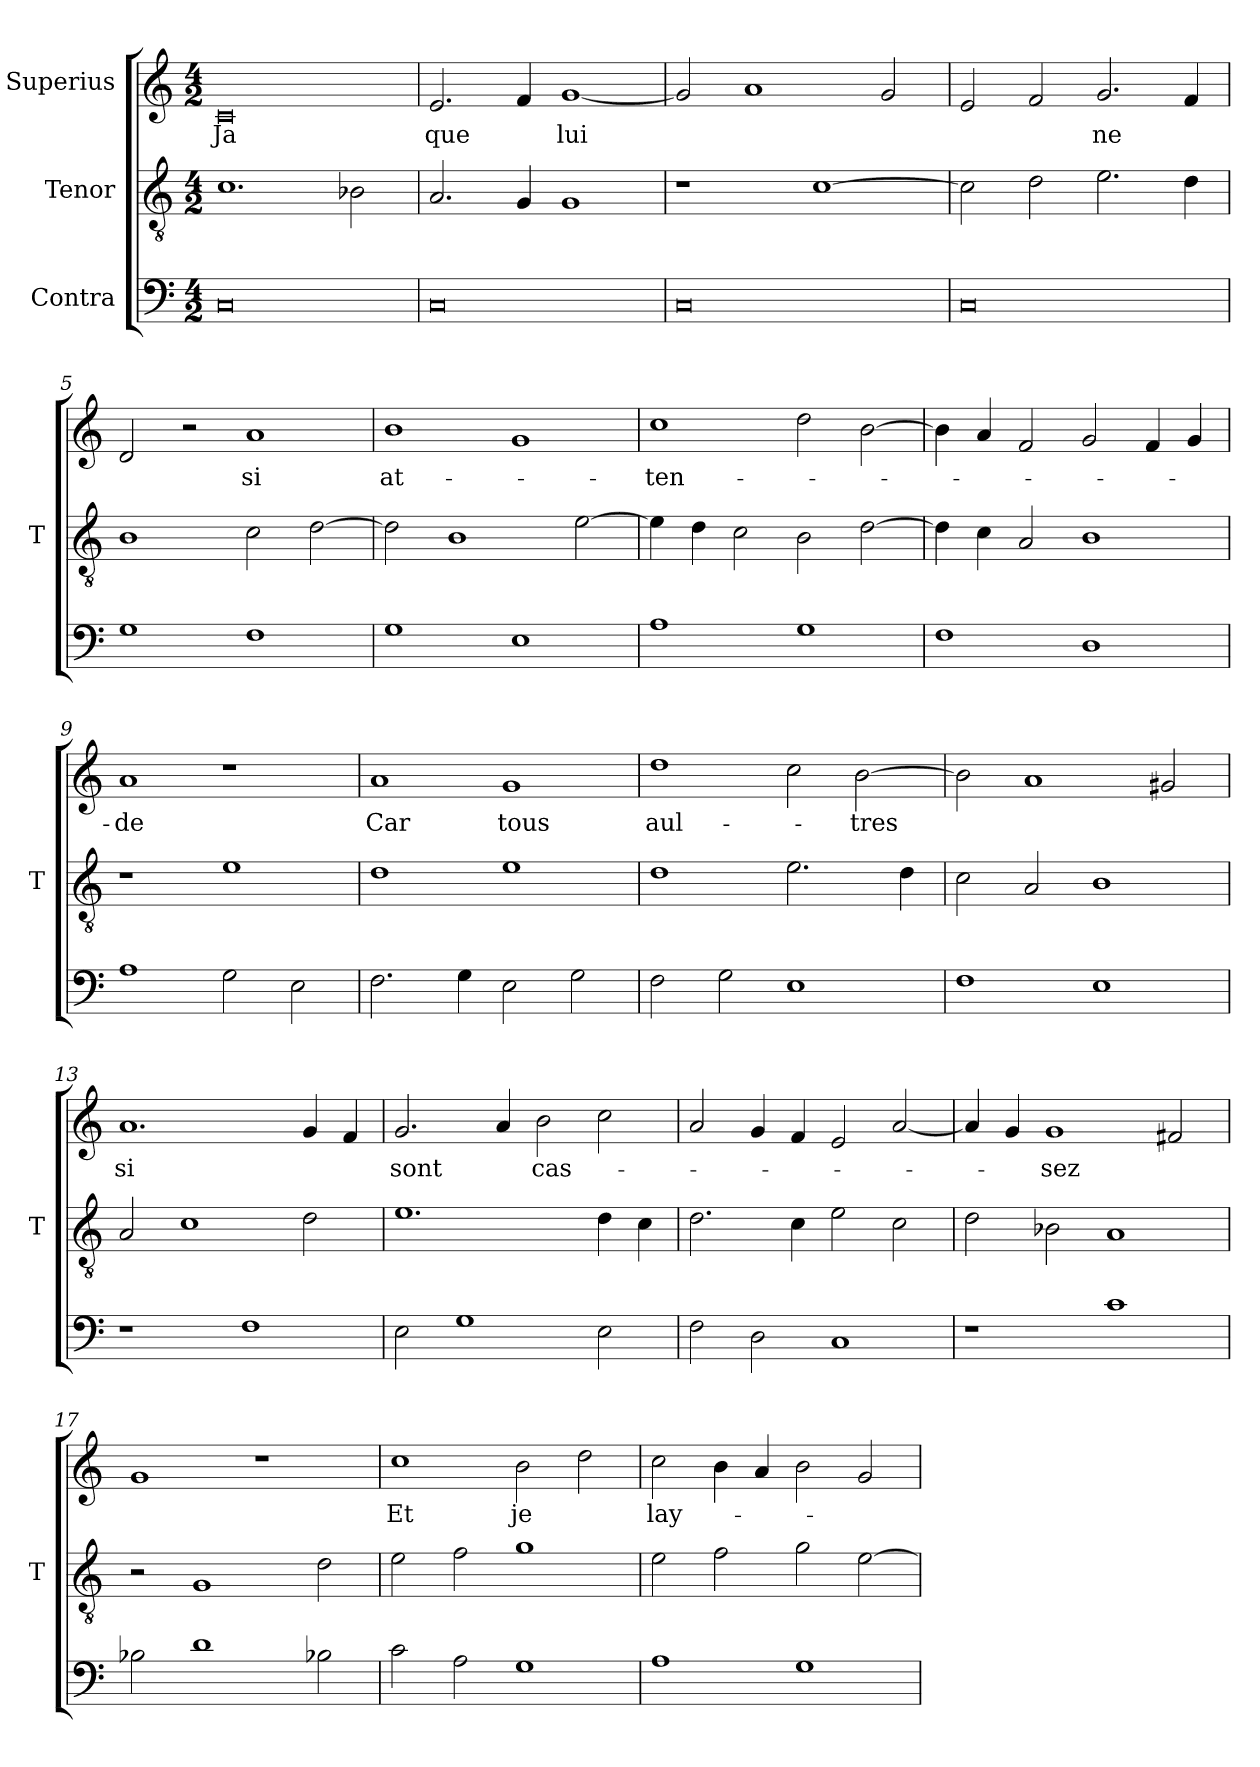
**kern	**kern	**kern	**text
*part3	*part2	*part1	*part1
*staff3	*staff2	*staff1	*staff1
*I"Contra	*I"Tenor	*I"Superius	*
*	*I'T	*	*
*clefF4	*clefGv2	*clefG2	*
*M4/2	*M4/2	*M4/2	*
=1	=1	=1	=1
0C	1.c	0c	-Ja
.	2B-X	.	.
=2	=2	=2	=2
0C	2.A	2.e	-que
.	4G	4f	.
.	1G	[1g	-lui
=3	=3	=3	=3
0C	1r	2g]	.
.	.	1a	.
.	[1c	.	.
.	.	2g	.
=4	=4	=4	=4
0C	2c]	2e	.
.	2d	2f	.
.	2.e	2.g	-ne
.	4d	4f	.
=5	=5	=5	=5
1G	1B	2d	.
.	.	2r	.
1F	2c	1a	-si
.	[2d	.	.
=6	=6	=6	=6
1G	2d]	1b	at-
.	1B	.	.
1E	.	1g	.
.	[2e	.	.
=7	=7	=7	=7
1A	4e]	1cc	-ten-
.	4d	.	.
.	2c	.	.
1G	2B	2dd	.
.	[2d	[2b	.
=8	=8	=8	=8
1F	4d]	4b]	.
.	4c	4a	.
.	2A	2f	.
1D	1B	2g	.
.	.	4f	.
.	.	4g	.
=9	=9	=9	=9
1A	1r	1a	-de
2G	1e	1r	.
2E	.	.	.
=10	=10	=10	=10
2.F	1d	1a	-Car
4G	.	.	.
2E	1e	1g	-tous
2G	.	.	.
=11	=11	=11	=11
2F	1d	1dd	aul-
2G	.	.	.
1E	2.e	2cc	.
.	.	[2b	-tres
.	4d	.	.
=12	=12	=12	=12
1F	2c	2b]	.
.	2A	1a	.
1E	1B	.	.
.	.	2g#X	.
=13	=13	=13	=13
1r	2A	1.a	-si
.	1c	.	.
1F	.	.	.
.	2d	4g	.
.	.	4f	.
=14	=14	=14	=14
2E	1.e	2.g	-sont
1G	.	.	.
.	.	4a	.
.	.	2b	cas-
2E	4d	2cc	.
.	4c	.	.
=15	=15	=15	=15
2F	2.d	2a	.
2D	.	4g	.
.	4c	4f	.
1C	2e	2e	.
.	2c	[2a	.
=16	=16	=16	=16
1r	2d	4a]	.
.	.	4g	.
.	2B-X	1g	-sez
1c	1A	.	.
.	.	2f#X	.
=17	=17	=17	=17
2B-X	2r	1g	.
1d	1G	.	.
.	.	1r	.
2B-X	2d	.	.
=18	=18	=18	=18
2c	2e	1cc	-Et
2A	2f	.	.
1G	1g	2b	-je
.	.	2dd	.
=19	=19	=19	=19
1A	2e	2cc	lay-
.	2f	4b	.
.	.	4a	.
1G	2g	2b	.
.	[2e	2g	.
=	=	=	=
*-	*-	*-	*-
